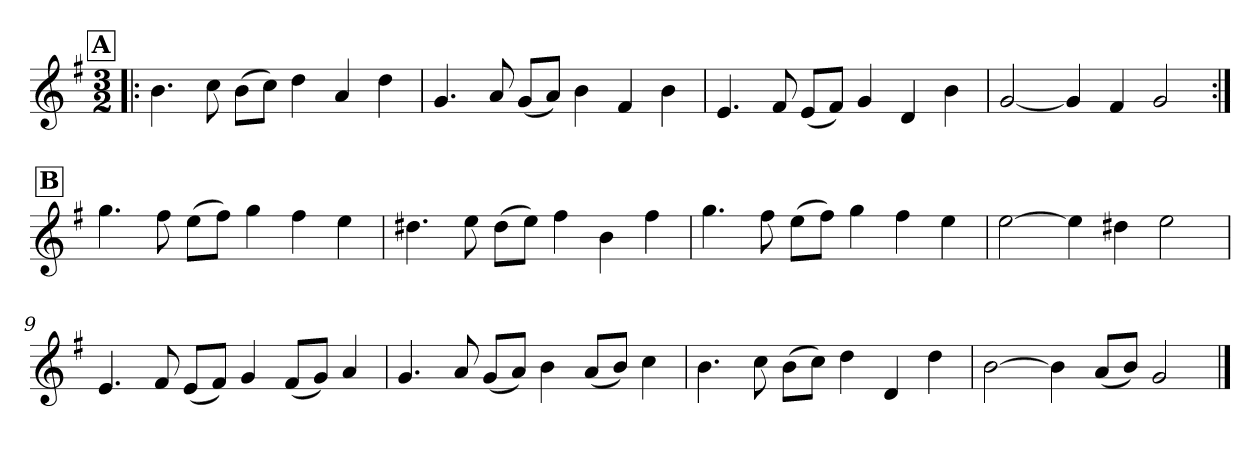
**kern
*part1
*staff1
*clefG2
*k[f#]
*G:
*M3/2
*MM168
!!LO:REH:place=s1:a:B:fs=14:t=A
=1!|:
4.b\
8cc\
(>8b\L
8cc\J)
4dd\
4a/
4dd\
=2
4.g/
8a/
(<8g/L
8a/J)
4b\
4f#/
4b\
=3
4.e/
8f#/
(<8e/L
8f#/J)
4g/
4d/
4b\
=4
[2g/
4g/]
4f#/
2g/
!!LO:REH:place=s1:a:B:fs=14:t=B
=5:|!
4.gg\
8ff#\
(>8ee\L
8ff#\J)
4gg\
4ff#\
4ee\
!!LO:LB:g=z
=6
4.dd#X\
8ee\
(>8dd#\L
8ee\J)
4ff#\
4b\
4ff#\
=7
4.gg\
8ff#\
(>8ee\L
8ff#\J)
4gg\
4ff#\
4ee\
=8
[2ee\
4ee\]
4dd#X\
2ee\
=9
4.e/
8f#/
(<8e/L
8f#/J)
4g/
(<8f#/L
8g/J)
4a/
=10
4.g/
8a/
(<8g/L
8a/J)
4b\
(<8a/L
8b/J)
4cc\
!!LO:LB:g=z
=11
4.b\
8cc\
(>8b\L
8cc\J)
4dd\
4d/
4dd\
=12
[2b\
4b\]
(<8a/L
8b/J)
2g/
==
*-
